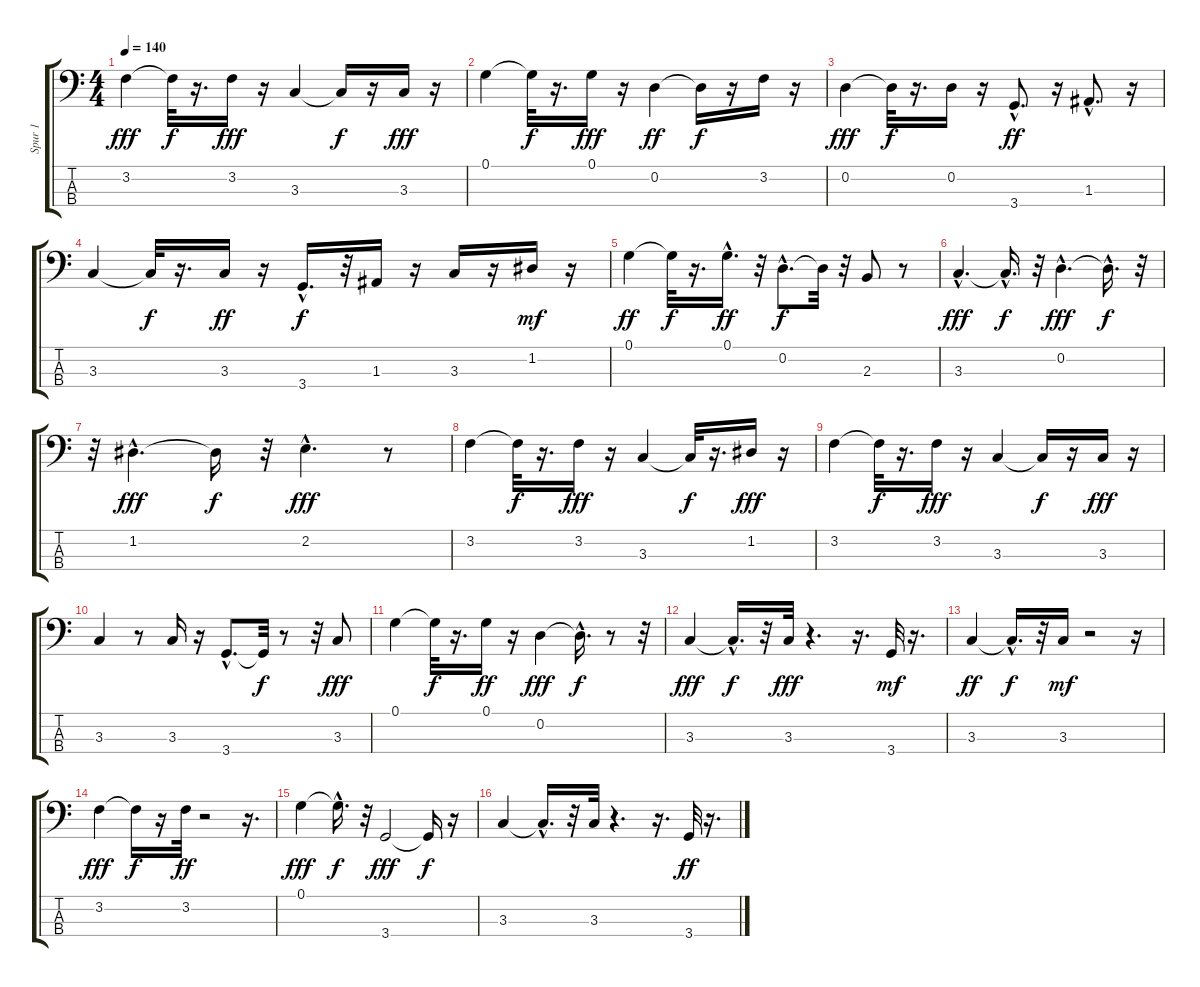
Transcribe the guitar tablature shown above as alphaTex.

\track ("Spur 1" "Spur 1") {instrument fretlessbass}
\staff {score tabs}
\tuning (G2 D2 A1 E1) {hide}
\ts (4 4)
\tempo 140
\clef f4
\ks c
3.2.4{dy fff} 3.2{t}.32{dy f} r.16{d} 3.2.16{dy fff} r.16 3.3.4 3.3{t}.16{dy f} r.16 3.3.16{dy fff} r.16 |
0.1.4 0.1{t}.32{dy f} r.16{d} 0.1.16{dy fff} r.16 0.2.4{dy ff} 0.2{t}.16{dy f} r.16 3.2.16 r.16 |
0.2.4{dy fff} 0.2{t}.32{dy f} r.16{d} 0.2.16 r.16 3.4{hac}.8{d dy ff} r.16 1.3{hac}.8{d} r.16 |
3.3.4 3.3{t}.32{dy f} r.16{d} 3.3.16{dy ff} r.16 3.4{hac}.16{d dy f} r.32 1.3.16 r.16 3.3.16 r.16 1.2.16{dy mf} r.16 |
0.1.4{dy ff} 0.1{t}.32{dy f} r.16{d} 0.1{hac}.16{d dy ff} r.32 0.2{hac}.8{d dy f} 0.2{t}.32 r.32 2.3.8 r.8 |
3.3{hac}.4{d dy fff} 3.3{hac t}.16{d dy f} r.32 0.2{hac}.4{d dy fff} 0.2{hac t}.16{d dy f} r.32 |
r.32 1.2{hac}.4{d dy fff} 1.2{t}.16{dy f} r.32 2.2{hac}.4{d dy fff} r.8 |
3.2.4 3.2{t}.32{dy f} r.16{d} 3.2.16{dy fff} r.16 3.3.4 3.3{t}.32{dy f} r.16{d} 1.2.16{dy fff} r.16 |
3.2.4 3.2{t}.32{dy f} r.16{d} 3.2.16{dy fff} r.16 3.3.4 3.3{t}.16{dy f} r.16 3.3.16{dy fff} r.16 |
3.3.4 r.8 3.3.16 r.16 3.4{hac}.8{d} 3.4{t}.32{dy f} r.8 r.32 3.3.8{dy fff} |
0.1.4 0.1{t}.32{dy f} r.16{d} 0.1.16{dy ff} r.16 0.2.4{dy fff} 0.2{hac t}.16{d dy f} r.8 r.32 |
3.3.4{dy fff} 3.3{hac t}.16{d dy f} r.32 3.3.32{dy fff} r.4{d} r.16{d} 3.4.32{dy mf} r.16{d} |
3.3.4{dy ff} 3.3{hac t}.16{d dy f} r.32 3.3.16{dy mf} r.2 r.16 |
3.2.4{dy fff} 3.2{t}.16{dy f} r.16 3.2.32{dy ff} r.2 r.16{d} |
0.1.4{dy fff} 0.1{hac t}.16{d dy f} r.32 3.4.2{dy fff} 3.4{t}.16{dy f} r.16 |
3.3.4 3.3{hac t}.16{d} r.32 3.3.32 r.4{d} r.16{d} 3.4.32{dy ff} r.16{d}
